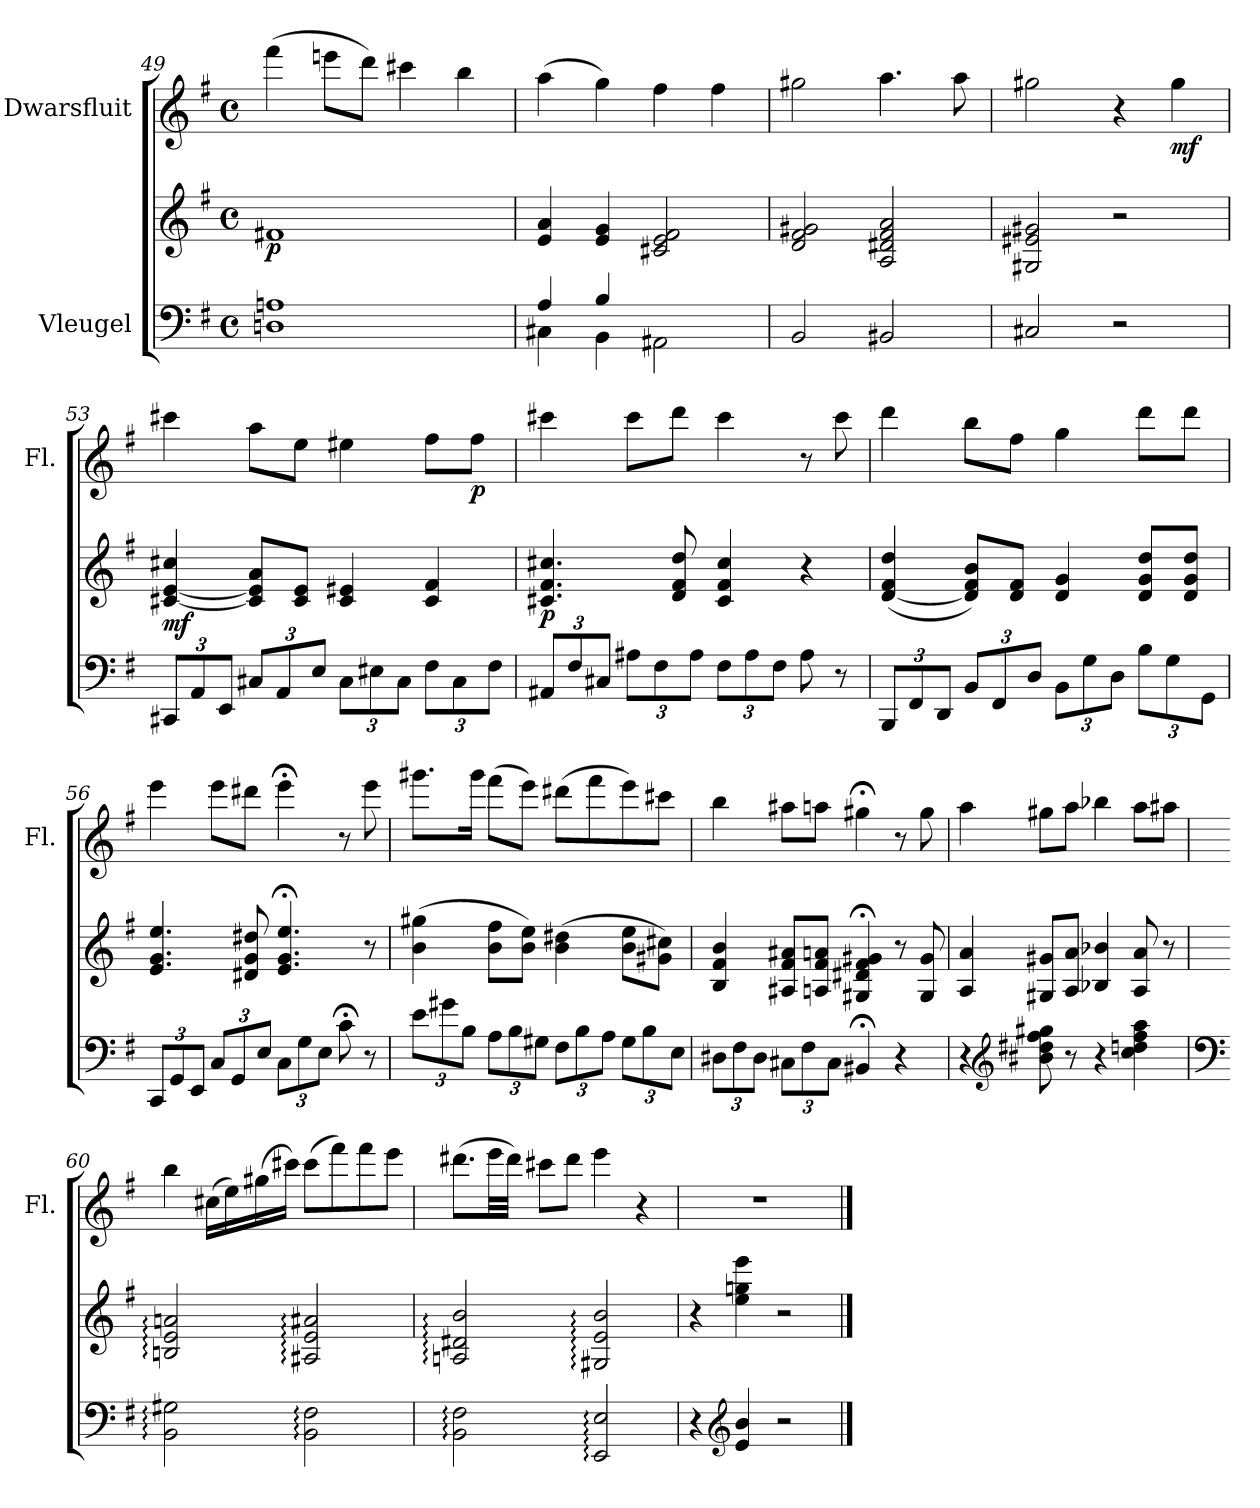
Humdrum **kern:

**kern	**kern	**dynam	**kern	**dynam
*part2	*part2	*part2	*part1	*part1
*staff3	*staff2	*staff2/3	*staff1	*staff1
*I"Vleugel	*	*	*I"Dwarsfluit	*
*	*	*	*I'Fl.	*
*clefF4	*clefG2	*	*clefG2	*
*k[f#]	*k[f#]	*	*k[f#]	*
*M4/4	*M4/4	*	*M4/4	*
*met(c)	*met(c)	*	*met(c)	*
=49	=49	=49	=49	=49
!	!	!LO:DY:b	!	!
1Dn 1An	1f#X	p	(4fff#\	.
.	.	.	8eeen\L	.
.	.	.	8ddd\J)	.
.	.	.	4ccc#X\	.
.	.	.	4bb\	.
!!LO:PB:g=z
=50	=50	=50	=50	=50
*^	*	*	*	*
4A/	4C#X\	4e/ 4a/	.	(4aa\	.
4B/	4BB\	4e/ 4g/	.	4gg\)	.
2ryy	2AA#X\	2c#X/ 2e/ 2f#/	.	4ff#\	.
.	.	.	.	4ff#\	.
*v	*v	*	*	*	*
=51	=51	=51	=51	=51
2BB/	2d/ 2f#/ 2g#X/	.	2gg#X\	.
2BB#X/	2A/ 2d#X/ 2f#/ 2a/	.	4.aa\	.
.	.	.	8aa\	.
=52	=52	=52	=52	=52
2C#X/	2G#X/ 2e#X/ 2g#X/	.	2gg#X\	.
2r	2r	.	4r	.
!	!	!	!	!LO:DY:b
.	.	.	4gg#\	mf
=53	=53	=53	=53	=53
*Xbrackettup	*	*	*	*
!	!	!LO:DY:b	!	!
12CC#X/L	[4c#X/ [4e/ 4cc#X/	mf	4ccc#X\	.
12AA/	.	.	.	.
12EE/J	.	.	.	.
12C#X/L	8c#/] 8e/] 8a/L	.	8aa\L	.
12AA/	.	.	.	.
.	8c#/ 8e/J	.	8ee\J	.
12E/J	.	.	.	.
12C#\L	4c#/ 4e#X/	.	4ee#X\	.
12E#X\	.	.	.	.
12C#\J	.	.	.	.
12F#\L	4c#/ 4f#/	.	8ff#\L	.
12C#\	.	.	.	.
!	!	!	!	!LO:DY:b
.	.	.	8ff#\J	p
12F#\J	.	.	.	.
!!LO:LB:g=z
=54	=54	=54	=54	=54
!	!	!LO:DY:b	!	!
12AA#X/L	4.c#X/ 4.f#/ 4.cc#X/	p	4ccc#X\	.
12F#/	.	.	.	.
12C#X/J	.	.	.	.
12A#X\L	.	.	8ccc#\L	.
12F#\	.	.	.	.
.	8d/ 8f#/ 8dd/	.	8ddd\J	.
12A#\J	.	.	.	.
12F#\L	4c#/ 4f#/ 4cc#/	.	4ccc#\	.
12A#\	.	.	.	.
12F#\J	.	.	.	.
8A#\	4r	.	8r	.
8r	.	.	8ccc#\	.
=55	=55	=55	=55	=55
12BBB/L	([4d/ 4f#/ 4dd/	.	4ddd\	.
12FF#/	.	.	.	.
12DD/J	.	.	.	.
12BB/L	8d/] 8f#/ 8b/L)	.	8bb\L	.
12FF#/	.	.	.	.
.	8d/ 8f#/J	.	8ff#\J	.
12D/J	.	.	.	.
12BB\L	4d/ 4g/	.	4gg\	.
12G\	.	.	.	.
12D\J	.	.	.	.
12B\L	8d/ 8g/ 8dd/L	.	8ddd\L	.
12G\	.	.	.	.
.	8d/ 8g/ 8dd/J	.	8ddd\J	.
12GG\J	.	.	.	.
=56	=56	=56	=56	=56
12CC/L	4.e/ 4.g/ 4.ee/	.	4eee\	.
12GG/	.	.	.	.
12EE/J	.	.	.	.
12C/L	.	.	8eee\L	.
12GG/	.	.	.	.
.	8d#X/ 8g/ 8dd#X/	.	8ddd#X\J	.
12E/J	.	.	.	.
*	*	*	*MM30	*
12C\L	4.e/;< 4.g/;< 4.ee/;<	.	4eee;<\	.
12G\	.	.	.	.
12E\J	.	.	.	.
8c;<\	.	.	8r	.
*	*	*	*MM80	*
8r	8r	.	8eee\	.
!!LO:LB:g=z
=57	=57	=57	=57	=57
12e\L	(4b\ 4gg#X\	.	8.ggg#X\L	.
12g#X\	.	.	.	.
12B\J	.	.	.	.
.	.	.	16ggg#\Jk	.
12A\L	8b\ 8ff#\L	.	(8fff#\L	.
12B\	.	.	.	.
.	8b\ 8ee\J)	.	8eee\J)	.
12G#X\J	.	.	.	.
12F#\L	(4b\ 4dd#X\	.	(8ddd#X\L	.
12B\	.	.	.	.
.	.	.	8fff#\	.
12A\J	.	.	.	.
12G#\L	8b\ 8ee\L	.	8eee\)	.
12B\	.	.	.	.
.	8g#X\ 8cc#X\J)	.	8ccc#X\J	.
12E\J	.	.	.	.
=58	=58	=58	=58	=58
12D#X\L	4B/ 4f#/ 4b/	.	4bb\	.
12F#\	.	.	.	.
12D#\J	.	.	.	.
12C#X\L	8A#X/ 8f#/ 8a#X/L	.	8aa#X\L	.
12F#\	.	.	.	.
.	8An/ 8f#/ 8an/J	.	8aan\J	.
12C#\J	.	.	.	.
*	*	*	*MM30	*
4BB#X;</	4G#X/;< 4d#X/;< 4f#/;< 4g#X/;<	.	4gg#X;<\	.
4r	8r	.	8r	.
*	*	*	*MM80	*
.	8G#/ 8g#/	.	8gg#\	.
=59	=59	=59	=59	=59
4r	4A/ 4a/	.	4aa\	.
*clefG2	*	*	*	*
8b#X\ 8dd#X\ 8ff#\ 8gg#X\	8G#X/ 8g#X/L	.	8gg#X\L	.
8r	8A/ 8a/J	.	8aa\J	.
4r	4B-X/ 4b-X/	.	4bb-X\	.
4cc\ 4ddn\ 4ff#\ 4aa\	8A/ 8a/	.	8aa\L	.
.	8r	.	8aa#X\J	.
!!LO:LB:g=z
=60	=60	=60	=60	=60
*clefF4	*	*	*	*
2BB\: 2G#X\:	2Bn/: 2e/: 2an/:	.	4bb\	.
.	.	.	(16cc#X\LL	.
.	.	.	16ee\)	.
.	.	.	(16gg#X\	.
.	.	.	16ccc#X\JJ)	.
2BB\: 2F#\:	2A#X/: 2e/: 2a#X/:	.	(8ccc#\L	.
.	.	.	8fff#\)	.
.	.	.	8fff#\	.
.	.	.	8eee\J	.
=61	=61	=61	=61	=61
2BB\: 2F#\:	2An/: 2d#X/: 2b/:	.	(8.ddd#X\L	.
.	.	.	32eee\LL	.
.	.	.	32ddd#\JJJ)	.
.	.	.	8ccc#X\L	.
.	.	.	8ddd#\J	.
2EE/: 2E/:	2G#X/: 2e/: 2b/:	.	4eee\	.
.	.	.	4r	.
=62	=62	=62	=62	=62
4r	4r	.	1r	.
*clefG2	*	*	*	*
4e/ 4b/	4ee\ 4ggn\ 4eee\	.	.	.
2r	2r	.	.	.
==	==	==	==	==
*-	*-	*-	*-	*-
